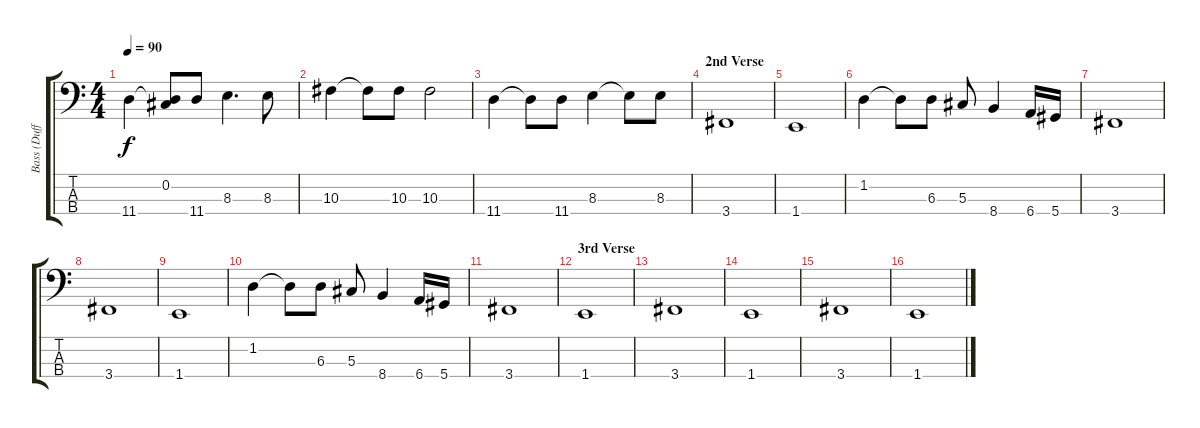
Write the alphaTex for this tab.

\track ("Bass (Duff)" "Bass (Duff") {instrument electricbasspick}
\staff {score tabs}
\tuning (Gb2 Db2 Ab1 Eb1) {hide}
\ts (4 4)
\tempo 90
\clef f4
\ks c
11.4.4{dy f} (0.2 11.4{t}).8 11.4.8 8.3.4{d} 8.3.8 |
10.3.4 10.3{t}.8 10.3.8 10.3.2 |
11.4.4 11.4{t}.8 11.4.8 8.3.4 8.3{t}.8 8.3.8 |
\section ("" "2nd Verse")
3.4.1 |
1.4.1 |
1.2.4 1.2{t}.8 6.3.8 5.3.8 8.4.4 6.4.16 5.4.16 |
3.4.1 |
3.4.1 |
1.4.1 |
1.2.4 1.2{t}.8 6.3.8 5.3.8 8.4.4 6.4.16 5.4.16 |
3.4.1 |
\section ("" "3rd Verse")
1.4.1 |
3.4.1 |
1.4.1 |
3.4.1 |
1.4.1
